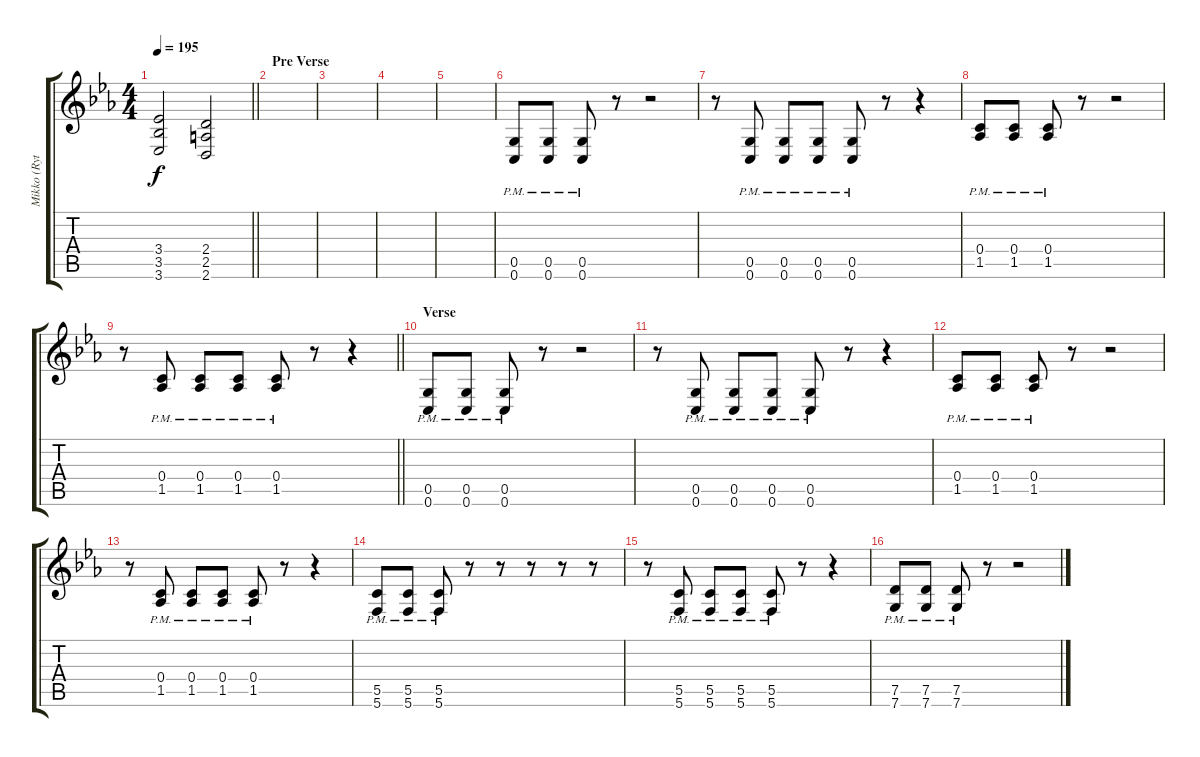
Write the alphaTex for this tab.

\track ("Mikko (Rythm)" "Mikko (Ryt") {instrument distortionguitar}
\staff {score tabs}
\tuning (D4 A3 F3 C3 G2 C2) {hide}
\ts (4 4)
\tempo 195
\clef g2
\barLineRight lightlight
\ks cminor
(3.4 3.5 3.6).2{dy f} (2.4 2.5 2.6).2 |
\section ("" "Pre Verse")
|
|
|
|
(0.5{pm} 0.6{pm}).8{balance 2} (0.5{pm} 0.6{pm}).8 (0.5{pm} 0.6{pm}).8 r.8 r.2 |
r.8 (0.5{pm} 0.6{pm}).8 (0.5{pm} 0.6{pm}).8 (0.5{pm} 0.6{pm}).8 (0.5{pm} 0.6{pm}).8 r.8 r.4 |
(0.4{pm} 1.5{pm}).8 (0.4{pm} 1.5{pm}).8 (0.4{pm} 1.5{pm}).8 r.8 r.2 |
\barLineRight lightlight
r.8 (0.4{pm} 1.5{pm}).8 (0.4{pm} 1.5{pm}).8 (0.4{pm} 1.5{pm}).8 (0.4{pm} 1.5{pm}).8 r.8 r.4 |
\section ("" "Verse")
(0.5{pm} 0.6{pm}).8 (0.5{pm} 0.6{pm}).8 (0.5{pm} 0.6{pm}).8 r.8 r.2 |
r.8 (0.5{pm} 0.6{pm}).8 (0.5{pm} 0.6{pm}).8 (0.5{pm} 0.6{pm}).8 (0.5{pm} 0.6{pm}).8 r.8 r.4 |
(0.4{pm} 1.5{pm}).8 (0.4{pm} 1.5{pm}).8 (0.4{pm} 1.5{pm}).8 r.8 r.2 |
r.8 (0.4{pm} 1.5{pm}).8 (0.4{pm} 1.5{pm}).8 (0.4{pm} 1.5{pm}).8 (0.4{pm} 1.5{pm}).8 r.8 r.4 |
(5.5{pm} 5.6{pm}).8 (5.5{pm} 5.6{pm}).8 (5.5{pm} 5.6{pm}).8 r.8 r.8 r.8 r.8 r.8 |
r.8 (5.5{pm} 5.6{pm}).8 (5.5{pm} 5.6{pm}).8 (5.5{pm} 5.6{pm}).8 (5.5{pm} 5.6{pm}).8 r.8 r.4 |
(7.5{pm} 7.6{pm}).8 (7.5{pm} 7.6{pm}).8 (7.5{pm} 7.6{pm}).8 r.8 r.2
